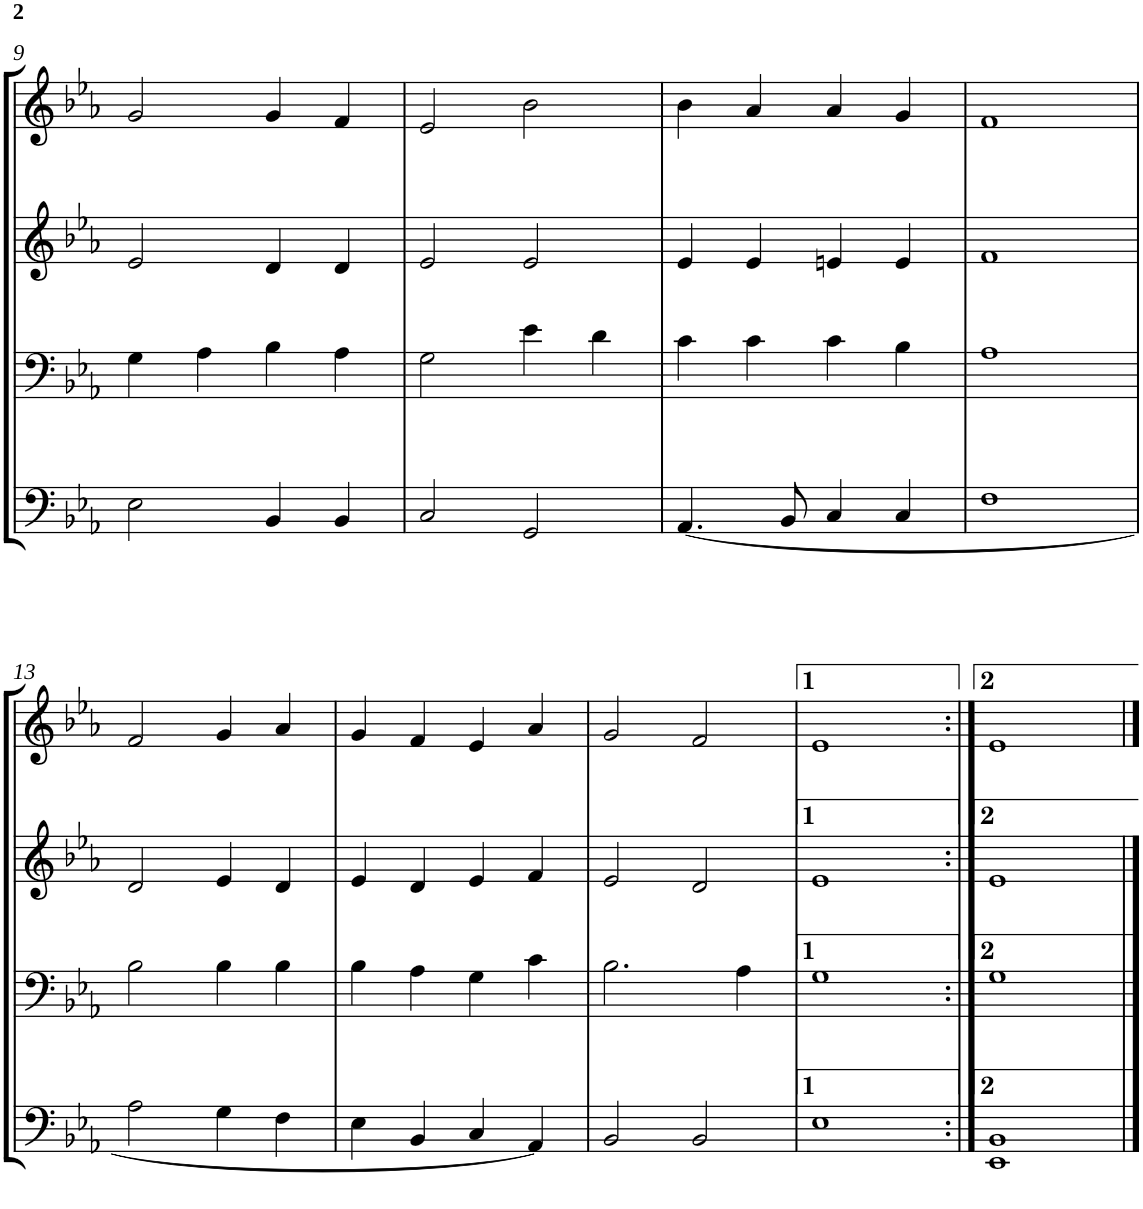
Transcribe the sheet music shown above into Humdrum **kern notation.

**kern	**kern	**kern	**kern
*part4	*part3	*part2	*part1
*staff4	*staff3	*staff2	*staff1
*	*I"Piano	*	*I"Piano
!!LO:PB:g=z
*clefF4	*clefF4	*clefG2	*clefG2
*k[b-e-a-]	*k[b-e-a-]	*k[b-e-a-]	*k[b-e-a-]
*E-:	*E-:	*E-:	*E-:
*M4/4	*M4/4	*M4/4	*M4/4
*met(c)	*met(c)	*met(c)	*met(c)
=9	=9	=9	=9
2E-\	4G\	2e-/	2g/
.	4A-\	.	.
4BB-/	4B-\	4d/	4g/
4BB-/	4A-\	4d/	4f/
=10	=10	=10	=10
2C/	2G\	2e-/	2e-/
2GG/	4e-\	2e-/	2b-\
.	4d\	.	.
=11	=11	=11	=11
[4.AA-/	4c\	4e-/	4b-\
.	4c\	4e-/	4a-/
8BB-/	.	.	.
4C/	4c\	4en/	4a-/
4C/	4B-\	4e/	4g/
=12	=12	=12	=12
1F	1A-	1f	1f
!!LO:LB:g=z
=13	=13	=13	=13
2A-\	2B-\	2d/	2f/
4G\	4B-\	4e-/	4g/
4F\	4B-\	4d/	4a-/
=14	=14	=14	=14
4E-\	4B-\	4e-/	4g/
4BB-/	4A-\	4d/	4f/
4C/	4G\	4e-/	4e-/
4AA-/]	4c\	4f/	4a-/
=15	=15	=15	=15
2BB-/	2.B-\	2e-/	2g/
2BB-/	.	2d/	2f/
.	4A-\	.	.
=16	=16	=16	=16
1E-	1G	1e-	1e-
=17:|!	=17:|!	=17:|!	=17:|!
1EE- 1BB-	1G	1e-	1e-
==	==	==	==
*-	*-	*-	*-
